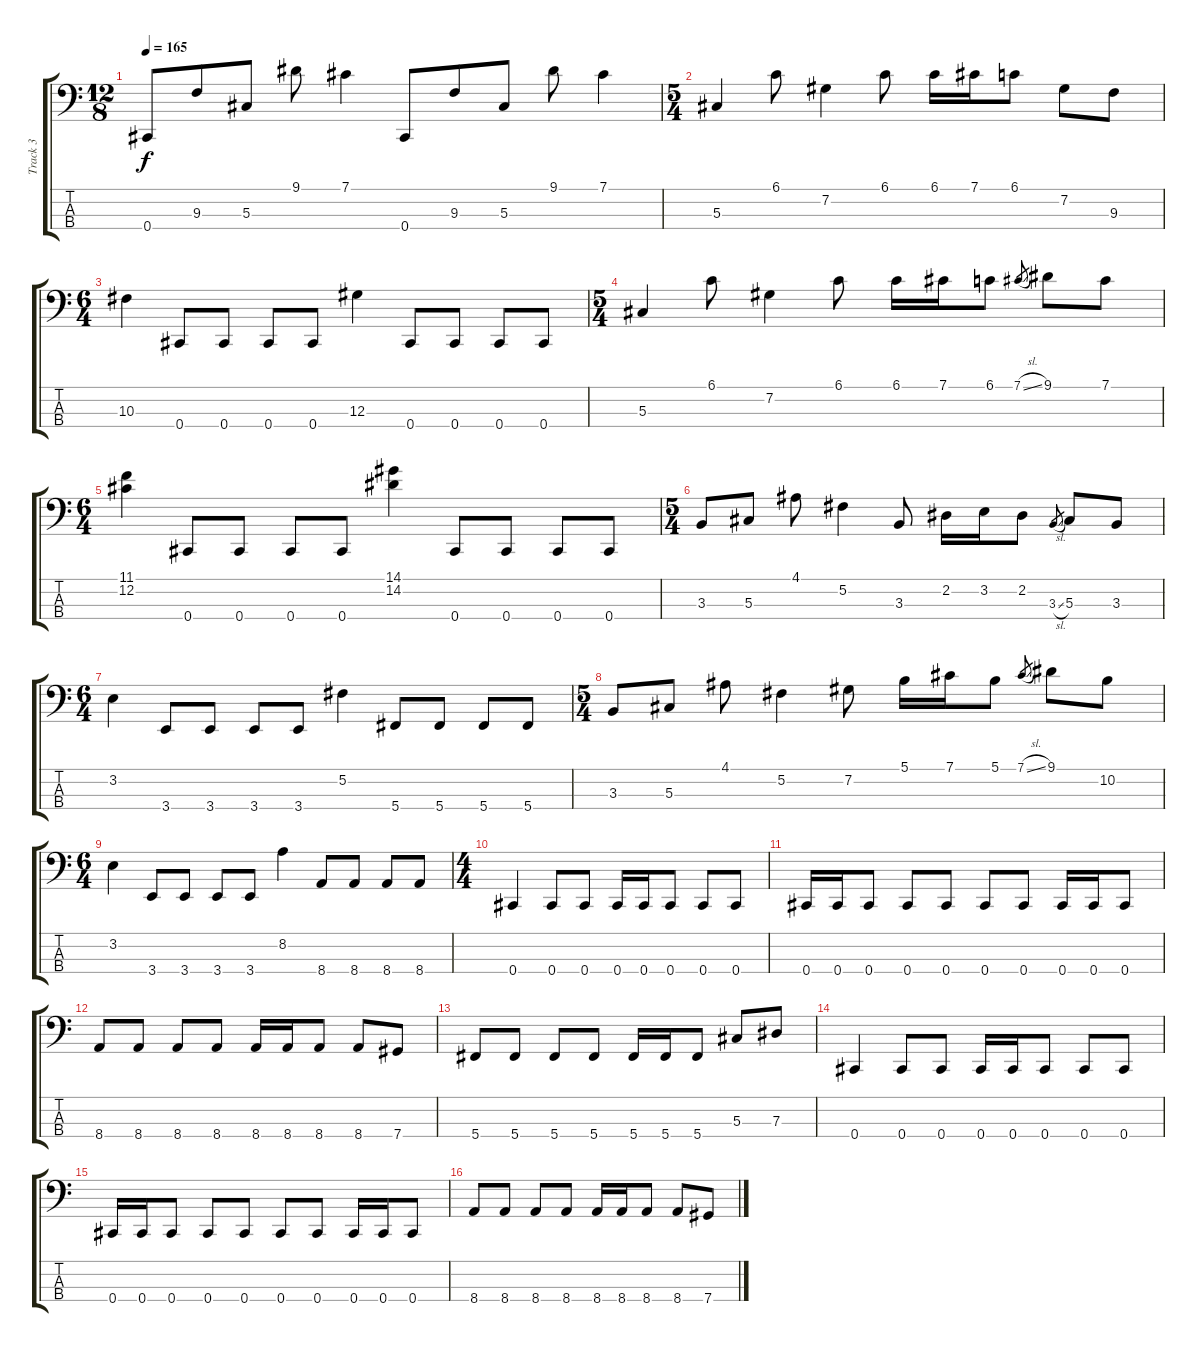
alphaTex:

\track ("Track 3" "Track 3") {instrument electricbassfinger}
\staff {score tabs}
\tuning (Gb2 Db2 Ab1 Db1) {hide}
\ts (12 8)
\tempo 165
\clef f4
\ks c
0.4.8{dy f} 9.3.8 5.3.8 9.1.8 7.1.4 0.4.8 9.3.8 5.3.8 9.1.8 7.1.4 |
\ts (5 4)
5.3.4 6.1.8 7.2.4 6.1.8 6.1.16 7.1.16 6.1.8 7.2.8 9.3.8 |
\ts (6 4)
10.3.4 0.4.8 0.4.8 0.4.8 0.4.8 12.3.4 0.4.8 0.4.8 0.4.8 0.4.8 |
\ts (5 4)
5.3.4 6.1.8 7.2.4 6.1.8 6.1.16 7.1.16 6.1.8 7.1{sl}.8{gr} 9.1.8 7.1.8 |
\ts (6 4)
(11.1 12.2).4 0.4.8 0.4.8 0.4.8 0.4.8 (14.1 14.2).4 0.4.8 0.4.8 0.4.8 0.4.8 |
\ts (5 4)
3.3.8 5.3.8 4.1.8 5.2.4 3.3.8 2.2.16 3.2.16 2.2.8 3.3{sl}.8{gr} 5.3.8 3.3.8 |
\ts (6 4)
3.2.4 3.4.8 3.4.8 3.4.8 3.4.8 5.2.4 5.4.8 5.4.8 5.4.8 5.4.8 |
\ts (5 4)
3.3.8 5.3.8 4.1.8 5.2.4 7.2.8 5.1.16 7.1.16 5.1.8 7.1{sl}.8{gr} 9.1.8 10.2.8 |
\ts (6 4)
3.2.4 3.4.8 3.4.8 3.4.8 3.4.8 8.2.4 8.4.8 8.4.8 8.4.8 8.4.8 |
\ts (4 4)
0.4.4 0.4.8 0.4.8 0.4.16 0.4.16 0.4.8 0.4.8 0.4.8 |
0.4.16 0.4.16 0.4.8 0.4.8 0.4.8 0.4.8 0.4.8 0.4.16 0.4.16 0.4.8 |
8.4.8 8.4.8 8.4.8 8.4.8 8.4.16 8.4.16 8.4.8 8.4.8 7.4.8 |
5.4.8 5.4.8 5.4.8 5.4.8 5.4.16 5.4.16 5.4.8 5.3.8 7.3.8 |
0.4.4 0.4.8 0.4.8 0.4.16 0.4.16 0.4.8 0.4.8 0.4.8 |
0.4.16 0.4.16 0.4.8 0.4.8 0.4.8 0.4.8 0.4.8 0.4.16 0.4.16 0.4.8 |
8.4.8 8.4.8 8.4.8 8.4.8 8.4.16 8.4.16 8.4.8 8.4.8 7.4.8
